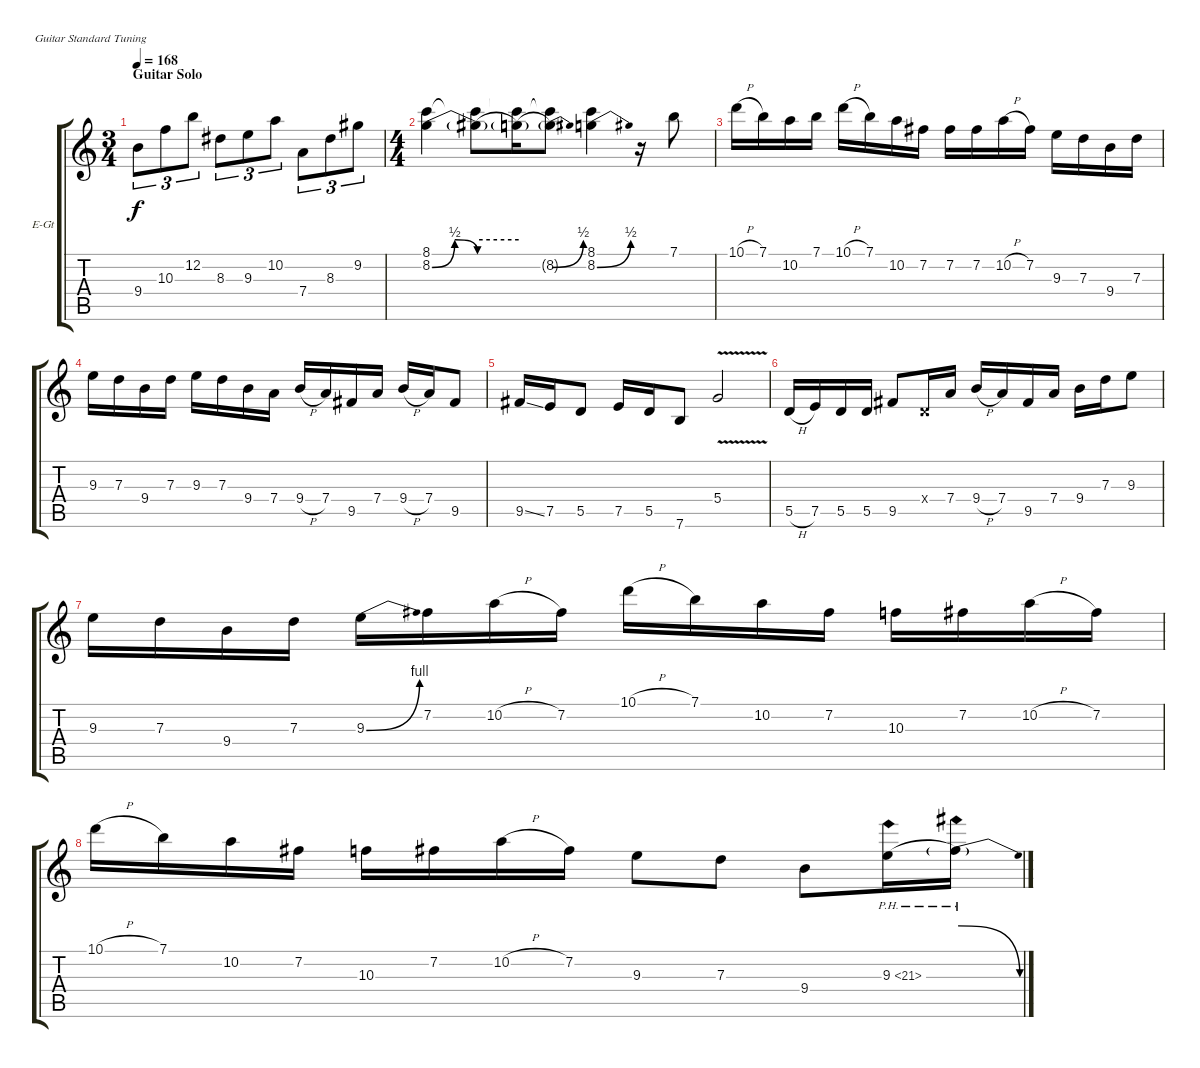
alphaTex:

\bracketExtendMode groupsimilarinstruments
\firstSystemTrackNameOrientation horizontal
\otherSystemsTrackNameOrientation horizontal
\track ("Solo" "E-Gt") {instrument distortionguitar}
\staff {score tabs}
\tuning (E4 B3 G3 D3 A2 E2)
\ts (3 4)
\beaming (8 2 2 2)
\section ("" "Guitar Solo")
\tempo 168
\clef g2
\scale
0.39527
\ks c
9.4.8{tu (3 2) dy f} 10.3.8{tu (3 2)} 12.2.8{tu (3 2)} 8.3.8{tu (3 2)} 9.3.8{tu (3 2)} 10.2.8{tu (3 2)} 7.4.8{tu (3 2)} 8.3.8{tu (3 2)} 9.2.8{tu (3 2)} |
\ts (4 4)
\beaming (8 2 2 2 2)
\scale
0.485477 (8.1 8.2{be (bendrelease 0 0 30 2 30 2 60 0)}).4 (8.1{t} 8.2{be (hold 0 2 60 2) t}).8 (8.1{t} 8.2{be (hold 0 0 60 0) t}).16 (8.1{t} 8.2{be (bend 0 0 60 2) t}).8 (8.1 8.2{be (bend 0 0 60 2)}).4 r.16 7.1.8 |
\scale
0.257261 10.1{h}.16 7.1.16 10.2.16 7.1.16 10.1{h}.16 7.1.16 10.2.16 7.2.16 7.2.16 7.2.16 10.2{h}.16 7.2.16 9.3.16 7.3.16 9.4.16 7.3.16 |
\scale
0.257261 9.3.16 7.3.16 9.4.16 7.3.16 9.3.16 7.3.16 9.4.16 7.4.16 9.4{h}.16 7.4.16 9.5.16 7.4.16 9.4{h}.16 7.4.16 9.5.8 |
\scale
0.333333 9.5{ss}.16 7.5.16 5.5.8 7.5.16 5.5.16 7.6.8 5.4{v}.2 |
\scale
0.333333 5.5{h}.16 7.5.16 5.5.16 5.5.16 9.5.8 0.4{x}.16 7.4.16 9.4{h}.16 7.4.16 9.5.16 7.4.16 9.4.16 7.3.16 9.3.8 |
\scale
0.333333 9.3.16 7.3.16 9.4.16 7.3.16 9.3{be (bend 0 0 60 4)}.16 7.2.16 10.2{h}.16 7.2.16 10.1{h}.16 7.1.16 10.2.16 7.2.16 10.3.16 7.2.16 10.2{h}.16 7.2.16 |
\scale
0.333333 10.1{h}.16 7.1.16 10.2.16 7.2.16 10.3.16 7.2.16 10.2{h}.16 7.2.16 9.3.8 7.3.8 9.4.8 9.3{be (hold 0 0 60 0) ph 12}.16 9.3{be (release 0 4 60 0) ph 12 t}.16
